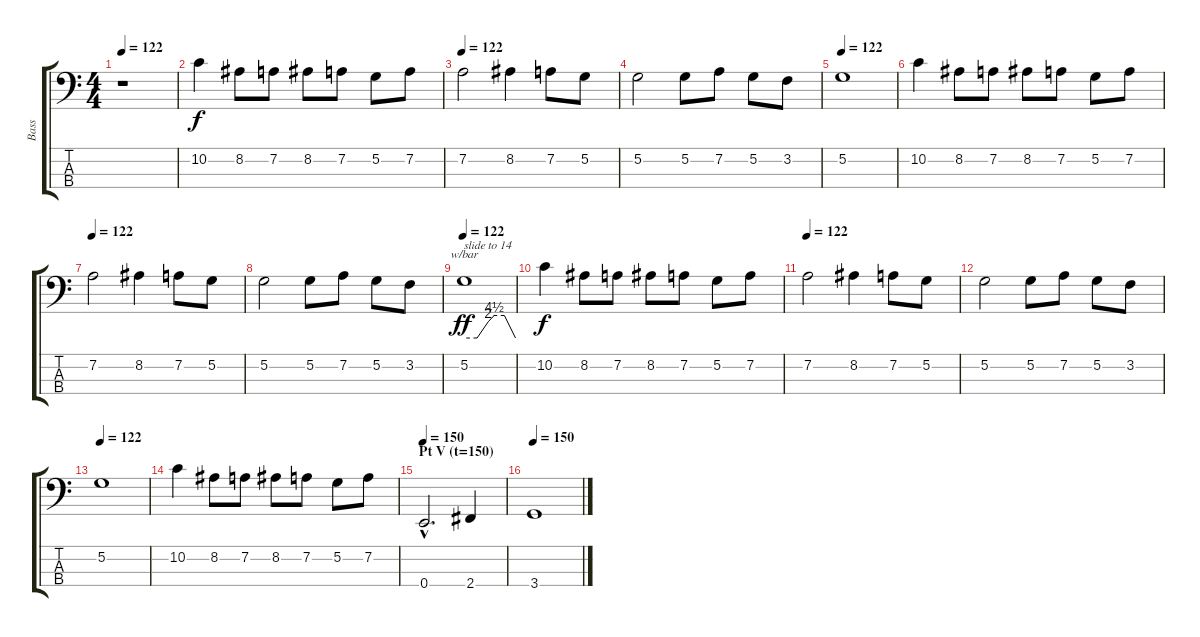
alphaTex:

\track ("Bass" "Bass") {instrument acousticbass}
\staff {score tabs}
\tuning (G2 D2 A1 E1) {hide}
\ts (4 4)
\tempo 122
\clef f4
\ks c
r.1{dy mf} |
10.2.4{dy f} 8.2.8 7.2.8 8.2.8 7.2.8 5.2.8 7.2.8 |
\tempo 122
7.2.2 8.2.4 7.2.8 5.2.8 |
5.2.2 5.2.8 7.2.8 5.2.8 3.2.8 |
\tempo 122
5.2.1 |
10.2.4 8.2.8 7.2.8 8.2.8 7.2.8 5.2.8 7.2.8 |
\tempo 122
7.2.2 8.2.4 7.2.8 5.2.8 |
5.2.2 5.2.8 7.2.8 5.2.8 3.2.8 |
\tempo 122
5.2.1{tbe (custom default 0 0 15 0 28 8 35 18 47 18 60 0) txt "slide to 14" dy ff} |
10.2.4{dy f} 8.2.8 7.2.8 8.2.8 7.2.8 5.2.8 7.2.8 |
\tempo 122
7.2.2 8.2.4 7.2.8 5.2.8 |
5.2.2 5.2.8 7.2.8 5.2.8 3.2.8 |
\tempo 122
5.2.1 |
10.2.4 8.2.8 7.2.8 8.2.8 7.2.8 5.2.8 7.2.8 |
\section ("" "Pt V (t=150)")
\tempo 150
0.4{hac}.2{d} 2.4.4 |
\tempo 150
3.4.1
